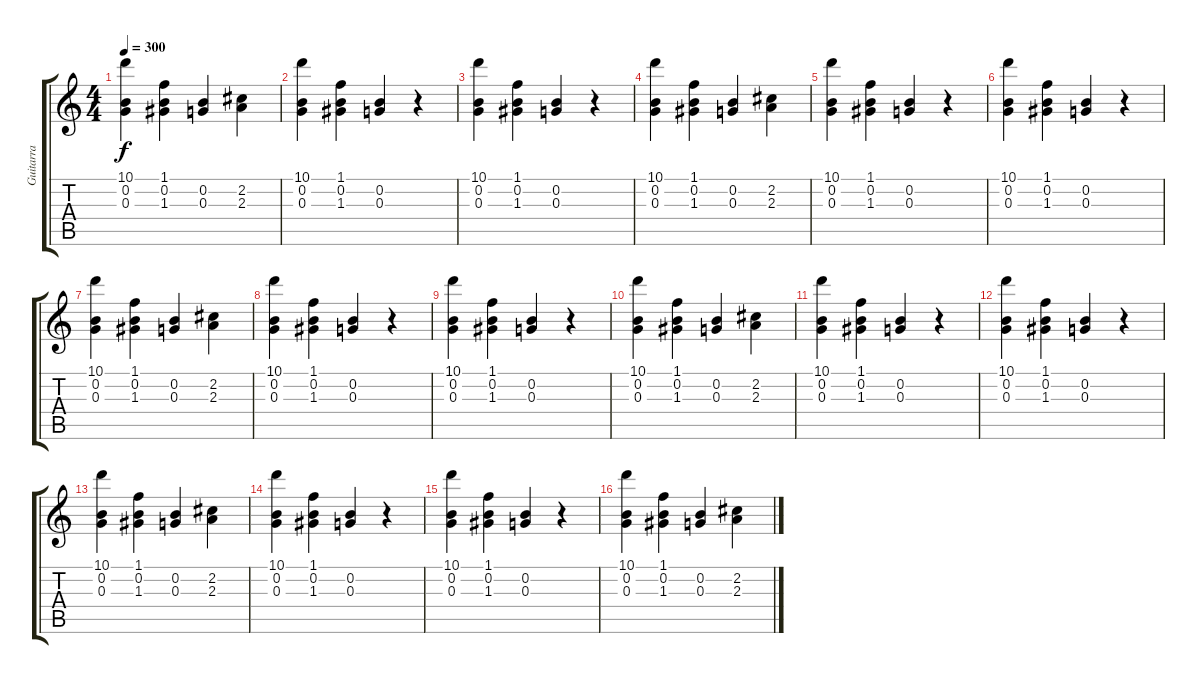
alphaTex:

\track ("Guitarra" "Guitarra") {instrument electricguitarmuted}
\staff {score tabs}
\tuning (E4 B3 G3 D3 A2 E2) {hide}
\ts (4 4)
\tempo 300
\clef g2
\ks c
(10.1 0.2 0.3).4{dy f} (1.1 0.2 1.3).4 (0.2 0.3).4 (2.2 2.3).4 |
(10.1 0.2 0.3).4 (1.1 0.2 1.3).4 (0.2 0.3).4 r.4 |
(10.1 0.2 0.3).4 (1.1 0.2 1.3).4 (0.2 0.3).4 r.4 |
(10.1 0.2 0.3).4 (1.1 0.2 1.3).4 (0.2 0.3).4 (2.2 2.3).4 |
(10.1 0.2 0.3).4 (1.1 0.2 1.3).4 (0.2 0.3).4 r.4 |
(10.1 0.2 0.3).4 (1.1 0.2 1.3).4 (0.2 0.3).4 r.4 |
(10.1 0.2 0.3).4 (1.1 0.2 1.3).4 (0.2 0.3).4 (2.2 2.3).4 |
(10.1 0.2 0.3).4 (1.1 0.2 1.3).4 (0.2 0.3).4 r.4 |
(10.1 0.2 0.3).4 (1.1 0.2 1.3).4 (0.2 0.3).4 r.4 |
(10.1 0.2 0.3).4 (1.1 0.2 1.3).4 (0.2 0.3).4 (2.2 2.3).4 |
(10.1 0.2 0.3).4 (1.1 0.2 1.3).4 (0.2 0.3).4 r.4 |
(10.1 0.2 0.3).4 (1.1 0.2 1.3).4 (0.2 0.3).4 r.4 |
(10.1 0.2 0.3).4 (1.1 0.2 1.3).4 (0.2 0.3).4 (2.2 2.3).4 |
(10.1 0.2 0.3).4 (1.1 0.2 1.3).4 (0.2 0.3).4 r.4 |
(10.1 0.2 0.3).4 (1.1 0.2 1.3).4 (0.2 0.3).4 r.4 |
(10.1 0.2 0.3).4 (1.1 0.2 1.3).4 (0.2 0.3).4 (2.2 2.3).4
